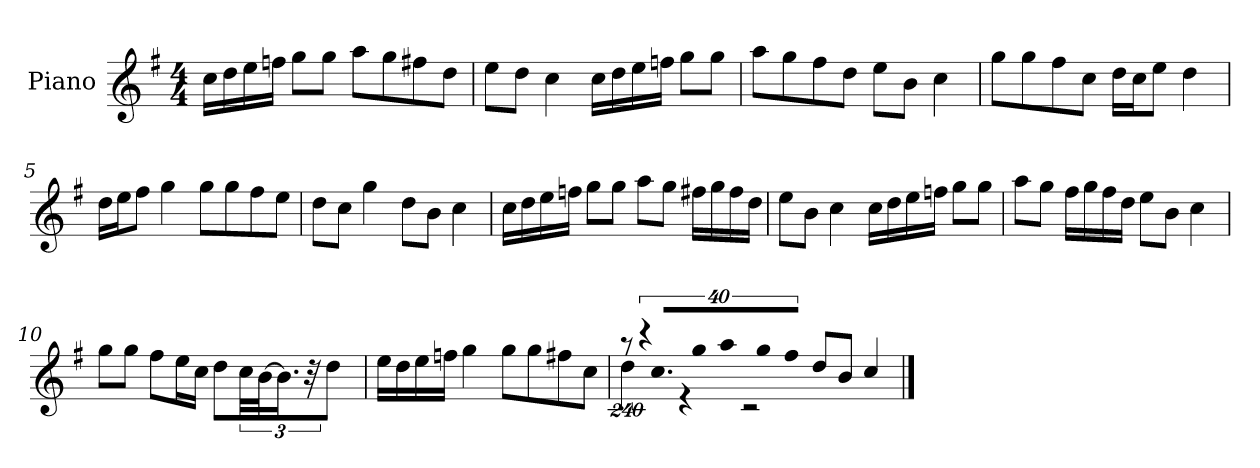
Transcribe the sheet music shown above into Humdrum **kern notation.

**kern
*part1
*staff1
*I"Piano
*I'P-no
*clefG2
*k[f#]
*M4/4
*MM90
=1
16cc\LL
16dd\
16ee\
16ffn\JJ
8gg\L
8gg\J
8aa\L
8gg\
8ff#X\
8dd\J
=2
8ee\L
8dd\J
4cc\
16cc\LL
16dd\
16ee\
16ffn\JJ
8gg\L
8gg\J
=3
8aa\L
8gg\
8ff#\
8dd\J
8ee\L
8b\J
4cc\
=4
8gg\L
8gg\
8ff#\
8cc\J
16dd\LL
16cc\J
8ee\J
4dd\
!!LO:LB:g=z
=5
16dd\LL
16ee\J
8ff#\J
4gg\
8gg\L
8gg\
8ff#\
8ee\J
=6
8dd\L
8cc\J
4gg\
8dd\L
8b\J
4cc\
=7
16cc\LL
16dd\
16ee\
16ffn\JJ
8gg\L
8gg\J
8aa\L
8gg\J
16ff#X\LL
16gg\
16ff#\
16dd\JJ
=8
8ee\L
8b\J
4cc\
16cc\LL
16dd\
16ee\
16ffn\JJ
8gg\L
8gg\J
!!LO:LB:g=z
=9
8aa\L
8gg\J
16ff#\LL
16gg\
16ff#\
16dd\JJ
8ee\L
8b\J
4cc\
=10
8gg\L
8gg\J
8ff#\L
16ee\L
16cc\JJ
8dd\L
48cc\LL
[48b\J
24.b\JJ]
48r
4dd\
=11
16ee\LL
16dd\
16ee\
16ffn\JJ
4gg\
8gg\L
8gg\
8ff#X\
8cc\J
=12
!LO:N:vis=16
*^
1920%137r	4dd'\
!LO:N:vis=32	!
640%23r	.
!LO:N:vis=16.	!
960%103cc/LL	.
!LO:N:vis=16	!
1920%137gg/	.
.	4r
!LO:N:vis=16	!
1920%137aa/	.
!LO:N:vis=16	!
1920%137gg/	.
!LO:N:vis=16	!
1920%137ff#/JJ	.
8dd/L	2r
8b/J	.
4cc/	.
*v	*v
==
*-
